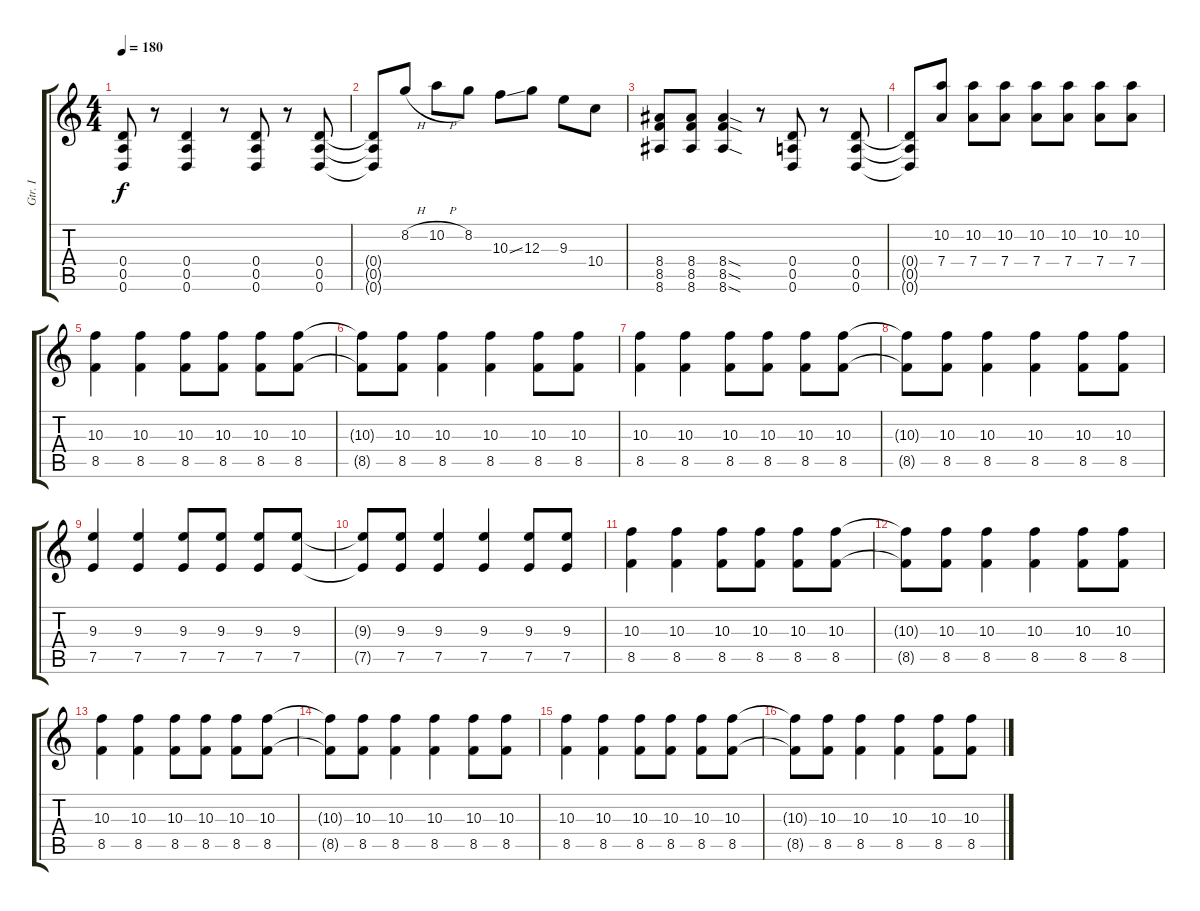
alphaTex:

\track ("Gtr. I" "Gtr. I") {instrument distortionguitar}
\staff {score tabs}
\tuning (E4 B3 G3 D3 A2 D2) {hide}
\ts (4 4)
\tempo 180
\clef g2
\ks c
(0.4 0.5 0.6).8{dy f} r.8 (0.4 0.5 0.6).4 r.8 (0.4 0.5 0.6).8 r.8 (0.4 0.5 0.6).8 |
(0.4{t} 0.5{t} 0.6{t}).8 8.2{h}.8 10.2{h}.8 8.2.8 10.3{ss}.8 12.3.8 9.3.8 10.4.8 |
(8.4 8.5 8.6).8 (8.4 8.5 8.6).8 (8.4{sod} 8.5{sod} 8.6{sod}).4 r.8 (0.4 0.5 0.6).8 r.8 (0.4 0.5 0.6).8 |
(0.4{t} 0.5{t} 0.6{t}).8 (10.2 7.4).8 (10.2 7.4).8 (10.2 7.4).8 (10.2 7.4).8 (10.2 7.4).8 (10.2 7.4).8 (10.2 7.4).8 |
(10.3 8.5).4 (10.3 8.5).4 (10.3 8.5).8 (10.3 8.5).8 (10.3 8.5).8 (10.3 8.5).8 |
(10.3{t} 8.5{t}).8 (10.3 8.5).8 (10.3 8.5).4 (10.3 8.5).4 (10.3 8.5).8 (10.3 8.5).8 |
(10.3 8.5).4 (10.3 8.5).4 (10.3 8.5).8 (10.3 8.5).8 (10.3 8.5).8 (10.3 8.5).8 |
(10.3{t} 8.5{t}).8 (10.3 8.5).8 (10.3 8.5).4 (10.3 8.5).4 (10.3 8.5).8 (10.3 8.5).8 |
(9.3 7.5).4 (9.3 7.5).4 (9.3 7.5).8 (9.3 7.5).8 (9.3 7.5).8 (9.3 7.5).8 |
(9.3{t} 7.5{t}).8 (9.3 7.5).8 (9.3 7.5).4 (9.3 7.5).4 (9.3 7.5).8 (9.3 7.5).8 |
(10.3 8.5).4 (10.3 8.5).4 (10.3 8.5).8 (10.3 8.5).8 (10.3 8.5).8 (10.3 8.5).8 |
(10.3{t} 8.5{t}).8 (10.3 8.5).8 (10.3 8.5).4 (10.3 8.5).4 (10.3 8.5).8 (10.3 8.5).8 |
(10.3 8.5).4 (10.3 8.5).4 (10.3 8.5).8 (10.3 8.5).8 (10.3 8.5).8 (10.3 8.5).8 |
(10.3{t} 8.5{t}).8 (10.3 8.5).8 (10.3 8.5).4 (10.3 8.5).4 (10.3 8.5).8 (10.3 8.5).8 |
(10.3 8.5).4 (10.3 8.5).4 (10.3 8.5).8 (10.3 8.5).8 (10.3 8.5).8 (10.3 8.5).8 |
(10.3{t} 8.5{t}).8 (10.3 8.5).8 (10.3 8.5).4 (10.3 8.5).4 (10.3 8.5).8 (10.3 8.5).8
